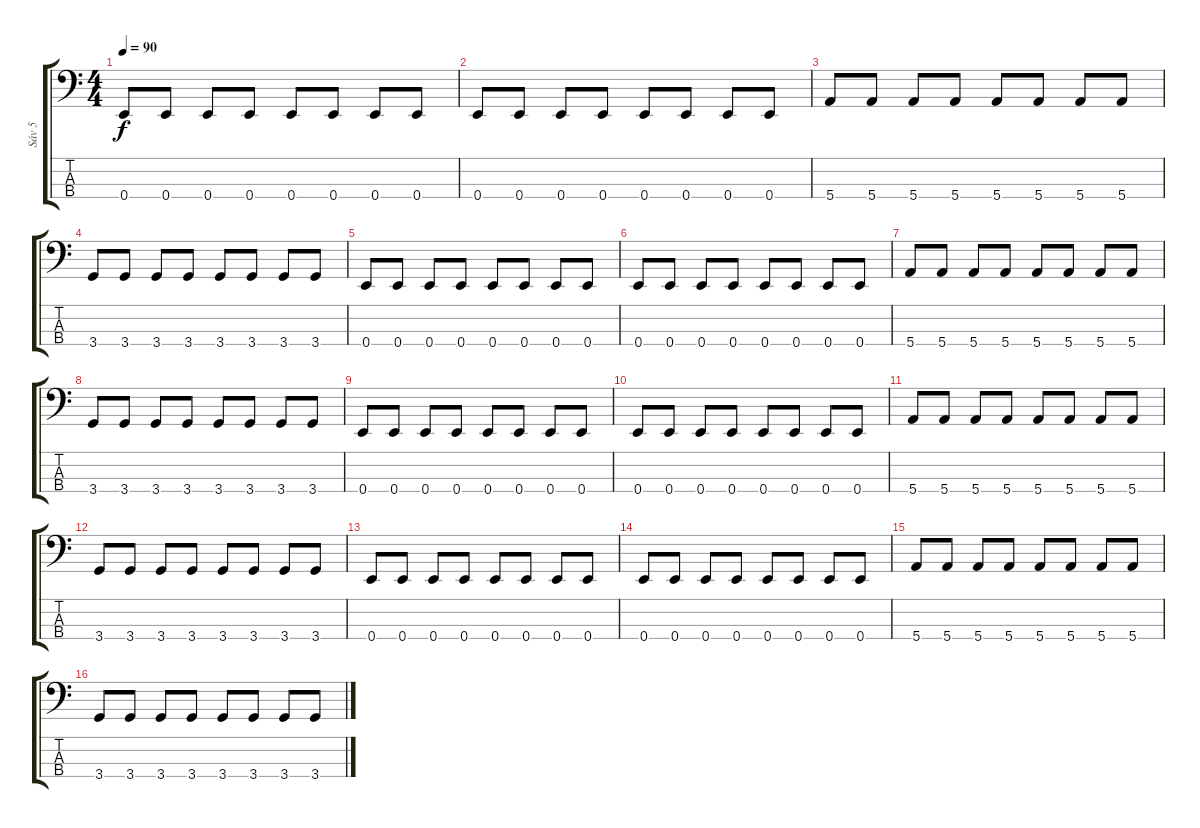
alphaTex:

\track ("Sáv 5" "Sáv 5") {instrument electricbasspick}
\staff {score tabs}
\tuning (G2 D2 A1 E1) {hide}
\ts (4 4)
\tempo 90
\clef f4
\ks c
0.4.8{dy f} 0.4.8 0.4.8 0.4.8 0.4.8 0.4.8 0.4.8 0.4.8 |
0.4.8 0.4.8 0.4.8 0.4.8 0.4.8 0.4.8 0.4.8 0.4.8 |
5.4.8 5.4.8 5.4.8 5.4.8 5.4.8 5.4.8 5.4.8 5.4.8 |
3.4.8 3.4.8 3.4.8 3.4.8 3.4.8 3.4.8 3.4.8 3.4.8 |
0.4.8 0.4.8 0.4.8 0.4.8 0.4.8 0.4.8 0.4.8 0.4.8 |
0.4.8 0.4.8 0.4.8 0.4.8 0.4.8 0.4.8 0.4.8 0.4.8 |
5.4.8 5.4.8 5.4.8 5.4.8 5.4.8 5.4.8 5.4.8 5.4.8 |
3.4.8 3.4.8 3.4.8 3.4.8 3.4.8 3.4.8 3.4.8 3.4.8 |
0.4.8 0.4.8 0.4.8 0.4.8 0.4.8 0.4.8 0.4.8 0.4.8 |
0.4.8 0.4.8 0.4.8 0.4.8 0.4.8 0.4.8 0.4.8 0.4.8 |
5.4.8 5.4.8 5.4.8 5.4.8 5.4.8 5.4.8 5.4.8 5.4.8 |
3.4.8 3.4.8 3.4.8 3.4.8 3.4.8 3.4.8 3.4.8 3.4.8 |
0.4.8 0.4.8 0.4.8 0.4.8 0.4.8 0.4.8 0.4.8 0.4.8 |
0.4.8 0.4.8 0.4.8 0.4.8 0.4.8 0.4.8 0.4.8 0.4.8 |
5.4.8 5.4.8 5.4.8 5.4.8 5.4.8 5.4.8 5.4.8 5.4.8 |
3.4.8 3.4.8 3.4.8 3.4.8 3.4.8 3.4.8 3.4.8 3.4.8
